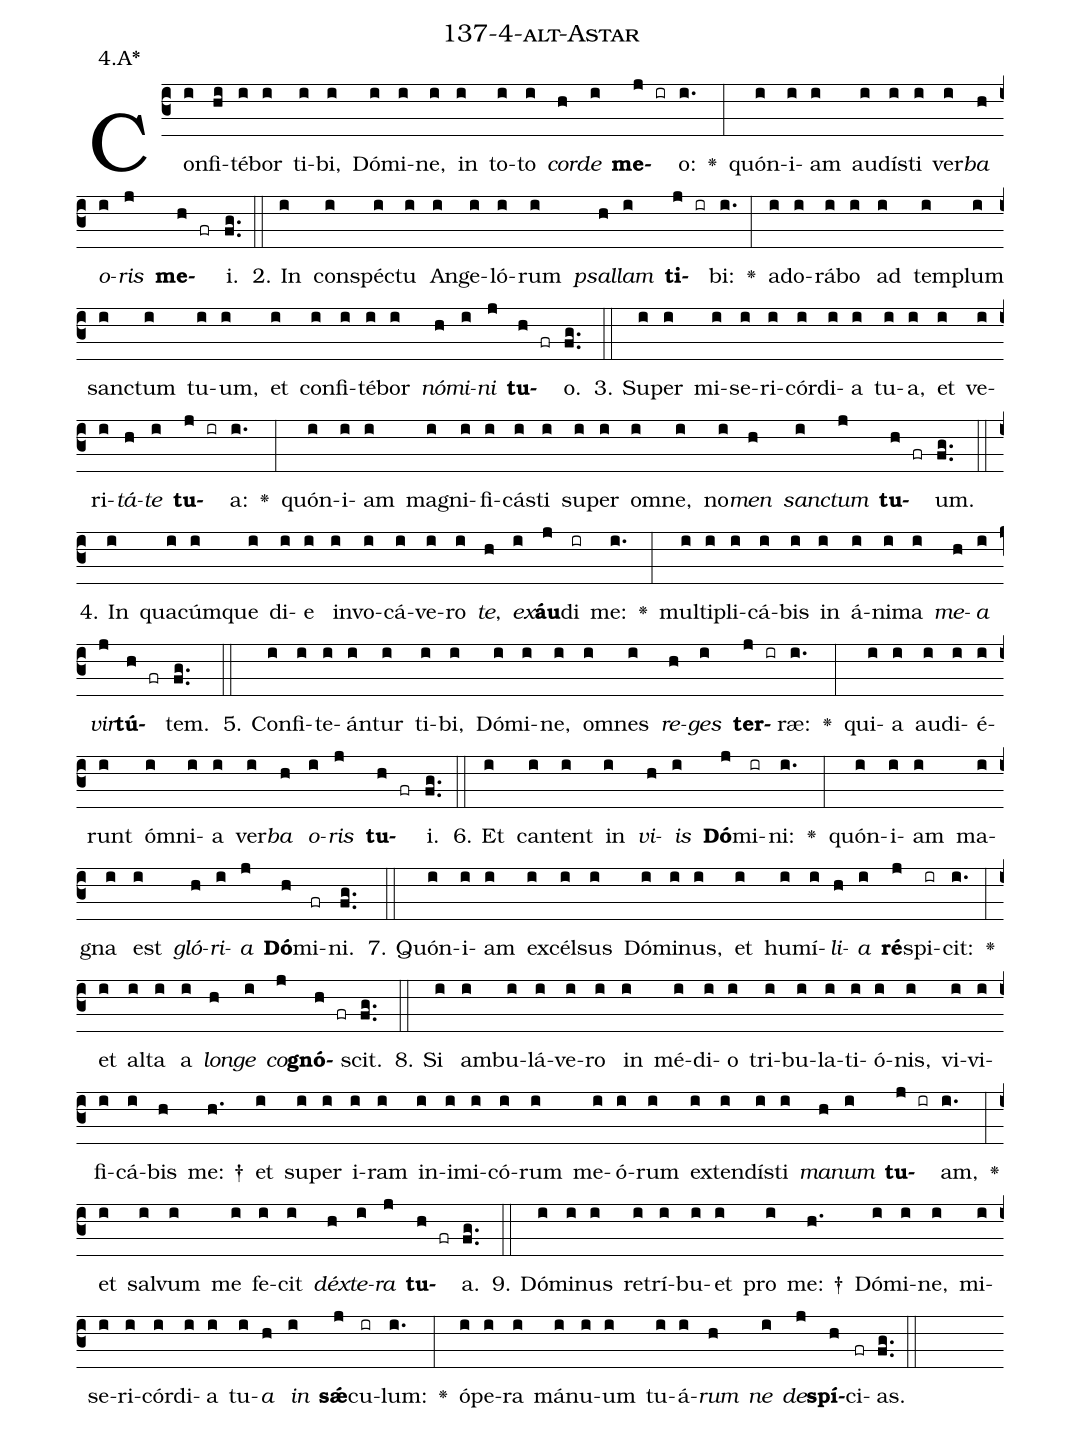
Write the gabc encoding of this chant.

name: 137-4-alt-Astar;
annotation: 4.A*;
%%
(c3)Con(i)fi(hi)té(i)bor(i) ti(i)bi,(i) Dó(i)mi(i)ne,(i) in(i) to(i)to(i) <i>cor</i>(h)<i>de</i>(i) <b>me</b>(j ir)o:(i.) <v>\greheightstar</v>(:) quón(i)i(i)am(i) au(i)dís(i)ti(i) ver(i)<i>ba</i>(h) <i>o</i>(i)<i>ris</i>(j) <b>me</b>(h fr)i.(fg..) (::)
2. In(i) con(i)spéc(i)tu(i) An(i)ge(i)ló(i)rum(i) <i>psal</i>(h)<i>lam</i>(i) <b>ti</b>(j ir)bi:(i.) <v>\greheightstar</v>(:) ad(i)o(i)rá(i)bo(i) ad(i) tem(i)plum(i) sanc(i)tum(i) tu(i)um,(i) et(i) con(i)fi(i)té(i)bor(i) <i>nó</i>(h)<i>mi</i>(i)<i>ni</i>(j) <b>tu</b>(h fr)o.(fg..) (::)
3. Su(i)per(i) mi(i)se(i)ri(i)cór(i)di(i)a(i) tu(i)a,(i) et(i) ve(i)ri(i)<i>tá</i>(h)<i>te</i>(i) <b>tu</b>(j ir)a:(i.) <v>\greheightstar</v>(:) quón(i)i(i)am(i) ma(i)gni(i)fi(i)cás(i)ti(i) su(i)per(i) om(i)ne,(i) no(i)<i>men</i>(h) <i>sanc</i>(i)<i>tum</i>(j) <b>tu</b>(h fr)um.(fg..) (::)
4. In(i) qua(i)cúm(i)que(i) di(i)e(i) in(i)vo(i)cá(i)ve(i)ro(i) <i>te</i>,(h) <i>ex</i>(i)<b>áu</b>(j)di(ir) me:(i.) <v>\greheightstar</v>(:) mul(i)ti(i)pli(i)cá(i)bis(i) in(i) á(i)ni(i)ma(i) <i>me</i>(h)<i>a</i>(i) <i>vir</i>(j)<b>tú</b>(h fr)tem.(fg..) (::)
5. Con(i)fi(i)te(i)án(i)tur(i) ti(i)bi,(i) Dó(i)mi(i)ne,(i) om(i)nes(i) <i>re</i>(h)<i>ges</i>(i) <b>ter</b>(j ir)ræ:(i.) <v>\greheightstar</v>(:) qui(i)a(i) au(i)di(i)é(i)runt(i) óm(i)ni(i)a(i) ver(i)<i>ba</i>(h) <i>o</i>(i)<i>ris</i>(j) <b>tu</b>(h fr)i.(fg..) (::)
6. Et(i) can(i)tent(i) in(i) <i>vi</i>(h)<i>is</i>(i) <b>Dó</b>(j)mi(ir)ni:(i.) <v>\greheightstar</v>(:) quón(i)i(i)am(i) ma(i)gna(i) est(i) <i>gló</i>(h)<i>ri</i>(i)<i>a</i>(j) <b>Dó</b>(h)mi(fr)ni.(fg..) (::)
7. Quón(i)i(i)am(i) ex(i)cél(i)sus(i) Dó(i)mi(i)nus,(i) et(i) hu(i)mí(i)<i>li</i>(h)<i>a</i>(i) <b>ré</b>(j)spi(ir)cit:(i.) <v>\greheightstar</v>(:) et(i) al(i)ta(i) a(i) <i>lon</i>(h)<i>ge</i>(i) <i>co</i>(j)<b>gnó</b>(h fr)scit.(fg..) (::)
8. Si(i) am(i)bu(i)lá(i)ve(i)ro(i) in(i) mé(i)di(i)o(i) tri(i)bu(i)la(i)ti(i)ó(i)nis,(i) vi(i)vi(i)fi(i)cá(i)bis(h) me: †(h.) et(i) su(i)per(i) i(i)ram(i) in(i)i(i)mi(i)có(i)rum(i) me(i)ó(i)rum(i) ex(i)ten(i)dís(i)ti(i) <i>ma</i>(h)<i>num</i>(i) <b>tu</b>(j ir)am,(i.) <v>\greheightstar</v>(:) et(i) sal(i)vum(i) me(i) fe(i)cit(i) <i>déx</i>(h)<i>te</i>(i)<i>ra</i>(j) <b>tu</b>(h fr)a.(fg..) (::)
9. Dó(i)mi(i)nus(i) re(i)trí(i)bu(i)et(i) pro(i) me: †(h.) Dó(i)mi(i)ne,(i) mi(i)se(i)ri(i)cór(i)di(i)a(i) tu(i)<i>a</i>(h) <i>in</i>(i) <b>sǽ</b>(j)cu(ir)lum:(i.) <v>\greheightstar</v>(:) ó(i)pe(i)ra(i) má(i)nu(i)um(i) tu(i)á(i)<i>rum</i>(h) <i>ne</i>(i) <i>de</i>(j)<b>spí</b>(h)ci(fr)as.(fg..) (::)
